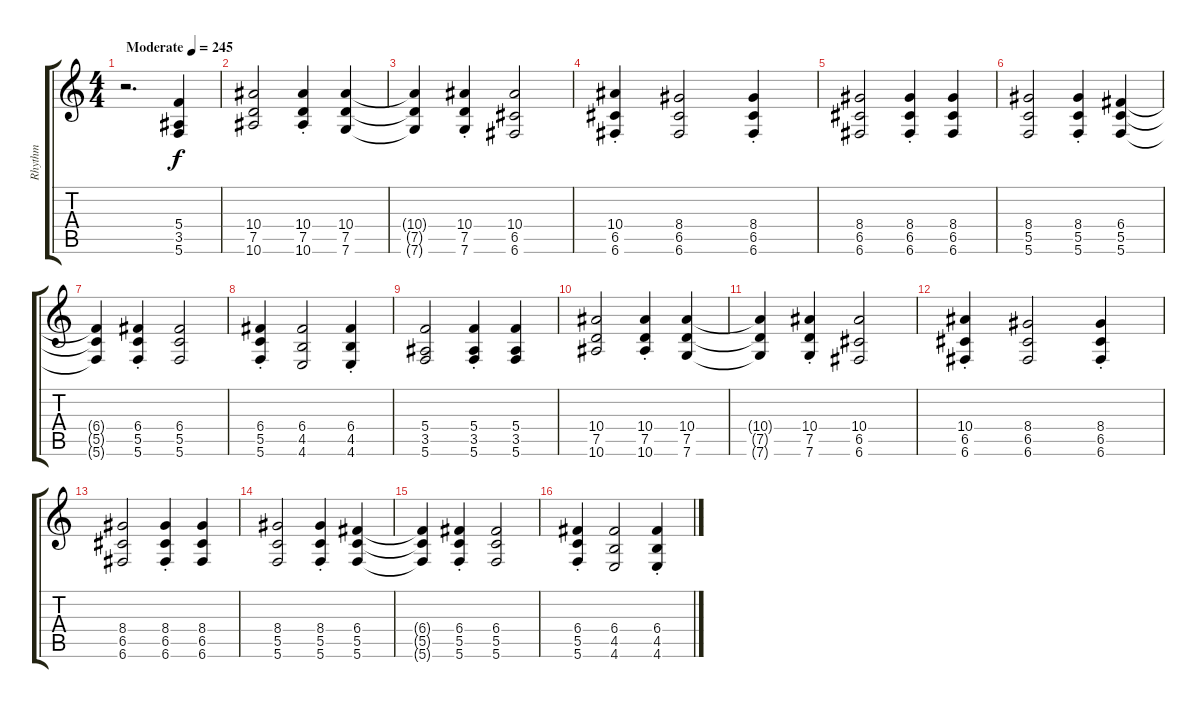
\track ("Rhythm" "Rhythm") {instrument distortionguitar}
\staff {score tabs}
\tuning (D4 A3 F3 C3 G2 C2) {hide}
\ts (4 4)
\tempo (245 "Moderate")
\clef g2
\ks c
r.2{d dy f instrument distortionguitar} (5.4 3.5 5.6).4 |
(10.4 7.5 10.6).2 (10.4{st} 7.5{st} 10.6{st}).4 (10.4 7.5 7.6).4 |
(10.4{t} 7.5{t} 7.6{t}).4 (10.4{st} 7.5{st} 7.6{st}).4 (10.4 6.5 6.6).2 |
(10.4{st} 6.5{st} 6.6{st}).4 (8.4 6.5 6.6).2 (8.4{st} 6.5{st} 6.6{st}).4 |
(8.4 6.5 6.6).2 (8.4{st} 6.5{st} 6.6{st}).4 (8.4 6.5 6.6).4 |
(8.4 5.5 5.6).2 (8.4{st} 5.5{st} 5.6{st}).4 (6.4 5.5 5.6).4 |
(6.4{t} 5.5{t} 5.6{t}).4 (6.4{st} 5.5{st} 5.6{st}).4 (6.4 5.5 5.6).2 |
(6.4{st} 5.5{st} 5.6{st}).4 (6.4 4.5 4.6).2 (6.4{st} 4.5{st} 4.6{st}).4 |
(5.4 3.5 5.6).2 (5.4{st} 3.5{st} 5.6{st}).4 (5.4 3.5 5.6).4 |
(10.4 7.5 10.6).2 (10.4{st} 7.5{st} 10.6{st}).4 (10.4 7.5 7.6).4 |
(10.4{t} 7.5{t} 7.6{t}).4 (10.4{st} 7.5{st} 7.6{st}).4 (10.4 6.5 6.6).2 |
(10.4{st} 6.5{st} 6.6{st}).4 (8.4 6.5 6.6).2 (8.4{st} 6.5{st} 6.6{st}).4 |
(8.4 6.5 6.6).2 (8.4{st} 6.5{st} 6.6{st}).4 (8.4 6.5 6.6).4 |
(8.4 5.5 5.6).2 (8.4{st} 5.5{st} 5.6{st}).4 (6.4 5.5 5.6).4 |
(6.4{t} 5.5{t} 5.6{t}).4 (6.4{st} 5.5{st} 5.6{st}).4 (6.4 5.5 5.6).2 |
(6.4{st} 5.5{st} 5.6{st}).4 (6.4 4.5 4.6).2 (6.4{st} 4.5{st} 4.6{st}).4
